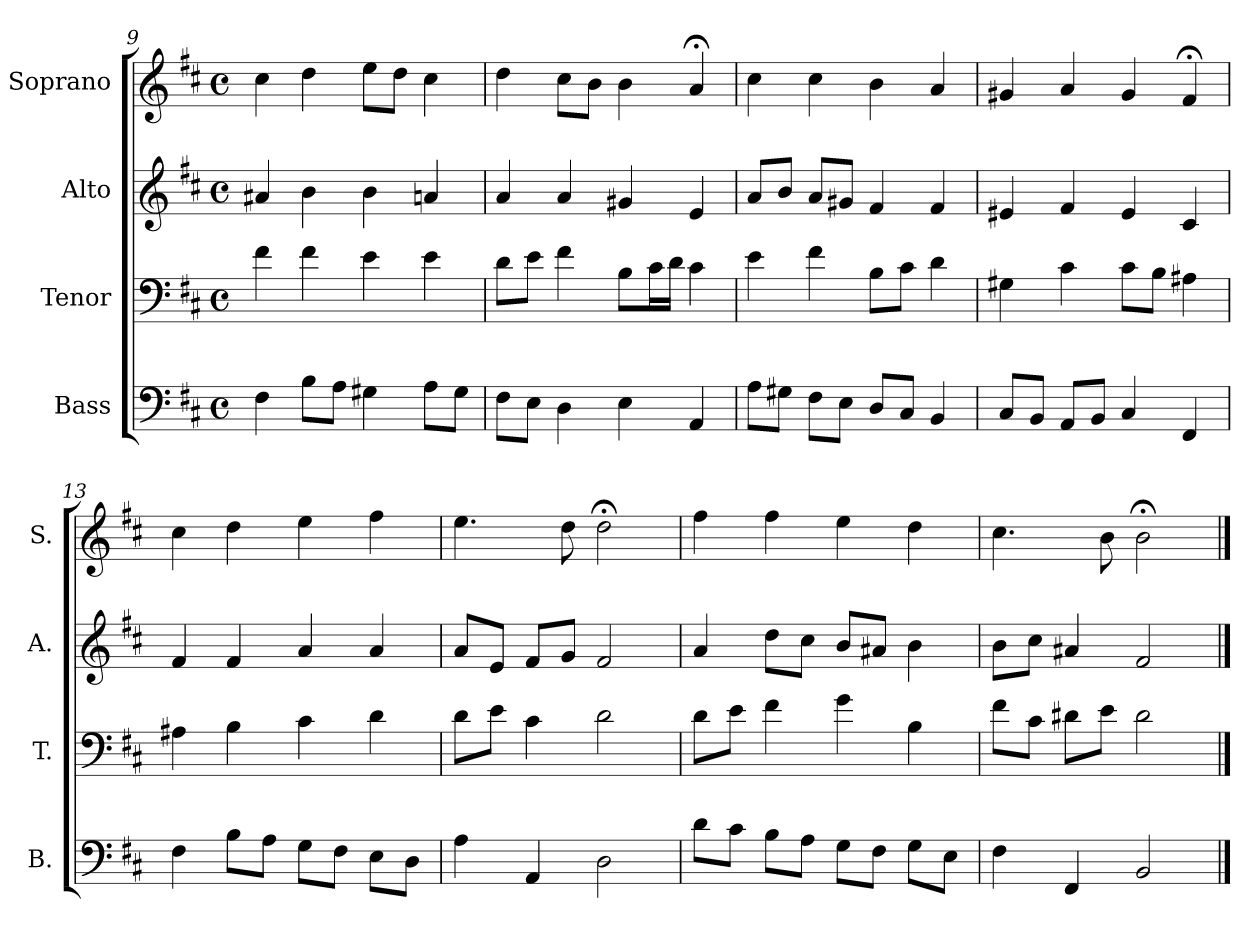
**kern	**kern	**kern	**kern
*part4	*part3	*part2	*part1
*staff4	*staff3	*staff2	*staff1
*I"Bass	*I"Tenor	*I"Alto	*I"Soprano
*I'B.	*I'T.	*I'A.	*I'S.
!!LO:LB:g=z
*clefF4	*clefF4	*clefG2	*clefG2
*k[f#c#]	*k[f#c#]	*k[f#c#]	*k[f#c#]
*b:	*b:	*b:	*b:
*M4/4	*M4/4	*M4/4	*M4/4
*met(c)	*met(c)	*met(c)	*met(c)
=9	=9	=9	=9
4F#\	4f#\	4a#X/	4cc#\
8B\L	4f#\	4b\	4dd\
8A\J	.	.	.
4G#X\	4e\	4b\	8ee\L
.	.	.	8dd\J
8A\L	4e\	4an/	4cc#\
8G#\J	.	.	.
=10	=10	=10	=10
8F#\L	8d\L	4a/	4dd\
8E\J	8e\J	.	.
4D\	4f#\	4a/	8cc#\L
.	.	.	8b\J
4E\	8B\L	4g#X/	4b\
.	16c#\L	.	.
.	16d\JJ	.	.
4AA/	4c#\	4e/	4a;</
=11	=11	=11	=11
8A\L	4e\	8a/L	4cc#\
8G#X\J	.	8b/J	.
8F#\L	4f#\	8a/L	4cc#\
8E\J	.	8g#X/J	.
8D/L	8B\L	4f#/	4b\
8C#/J	8c#\J	.	.
4BB/	4d\	4f#/	4a/
=12	=12	=12	=12
8C#/L	4G#X\	4e#X/	4g#X/
8BB/J	.	.	.
8AA/L	4c#\	4f#/	4a/
8BB/J	.	.	.
4C#/	8c#\L	4e#/	4g#/
.	8B\J	.	.
4FF#/	4A#X\	4c#/	4f#;</
!!LO:PB:g=z
=13	=13	=13	=13
4F#\	4A#X\	4f#/	4cc#\
8B\L	4B\	4f#/	4dd\
8A\J	.	.	.
8G\L	4c#\	4a/	4ee\
8F#\J	.	.	.
8E\L	4d\	4a/	4ff#\
8D\J	.	.	.
=14	=14	=14	=14
4A\	8d\L	8a/L	4.ee\
.	8e\J	8e/J	.
4AA/	4c#\	8f#/L	.
.	.	8g/J	8dd\
2D\	2d\	2f#/	2dd;<\
=15	=15	=15	=15
8d\L	8d\L	4a/	4ff#\
8c#\J	8e\J	.	.
8B\L	4f#\	8dd\L	4ff#\
8A\J	.	8cc#\J	.
8G\L	4g\	8b/L	4ee\
8F#\J	.	8a#X/J	.
8G\L	4B\	4b\	4dd\
8E\J	.	.	.
=16	=16	=16	=16
4F#\	8f#\L	8b\L	4.cc#\
.	8c#\J	8cc#\J	.
4FF#/	8d#X\L	4a#X/	.
.	8e\J	.	8b\
2BB/	2d#\	2f#/	2b;<\
==	==	==	==
*-	*-	*-	*-
